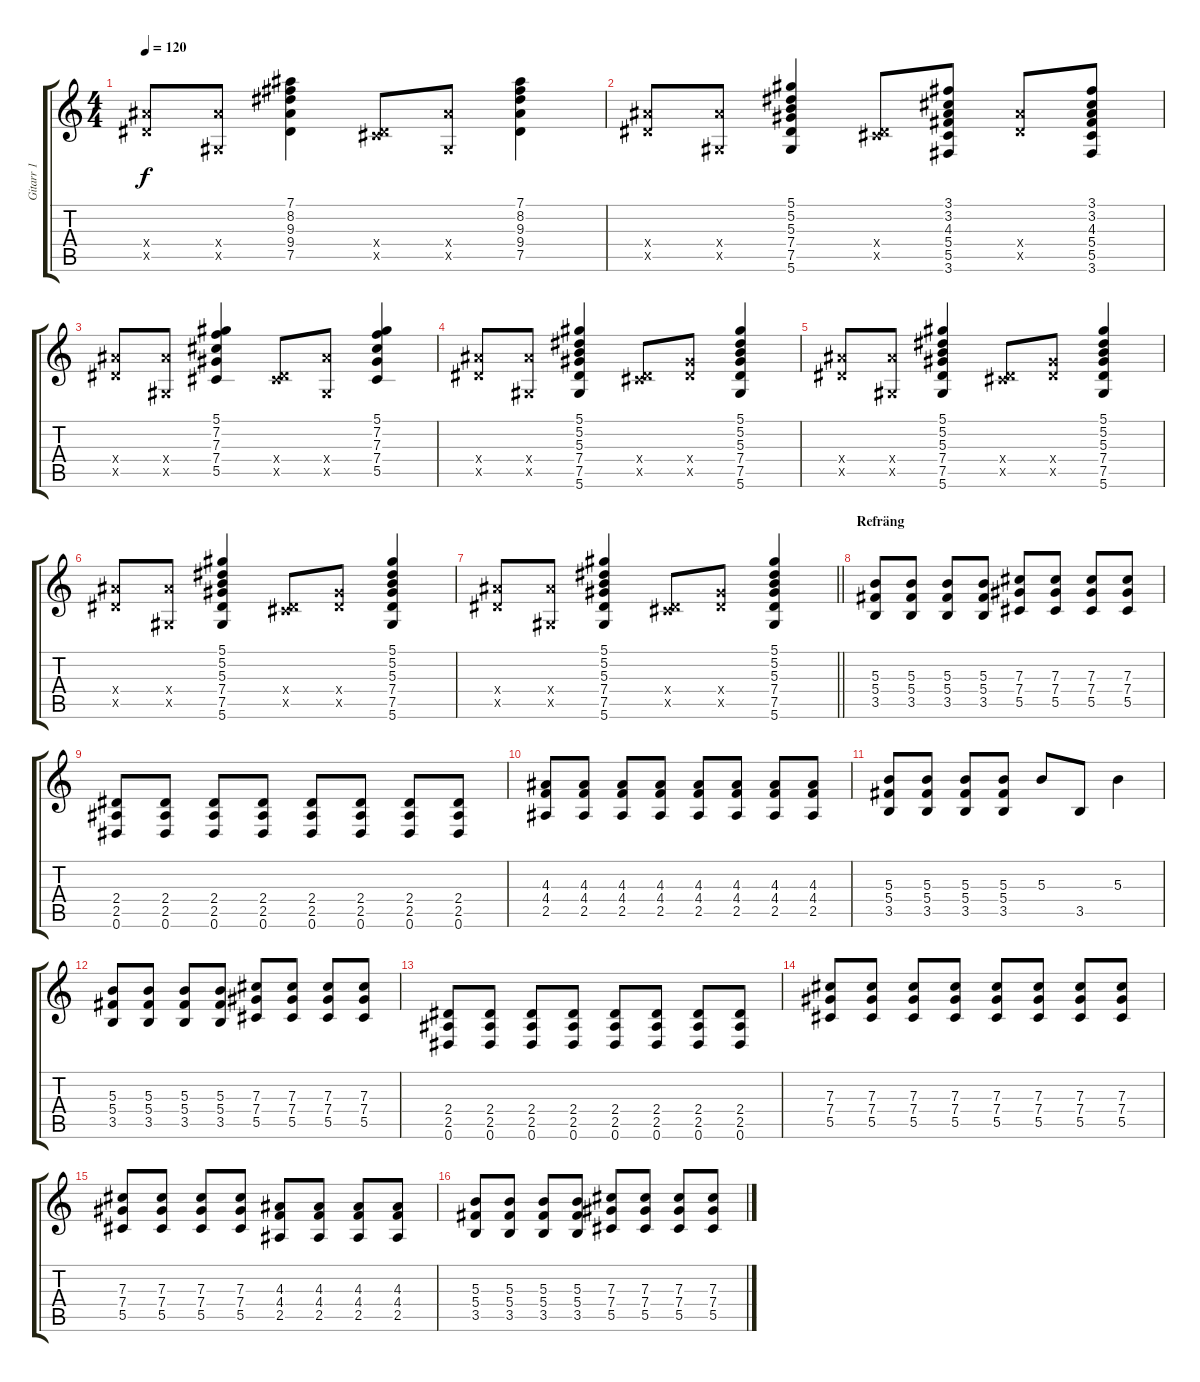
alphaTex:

\track ("Gitarr 1" "Gitarr 1") {instrument acousticguitarsteel}
\staff {score tabs}
\tuning (Eb4 Bb3 Gb3 Db3 Ab2 Eb2) {hide}
\ts (4 4)
\tempo 120
\clef g2
\ks c
(9.4{x} 7.5{x}).8{dy f} (9.4{x} 0.5{x}).8 (7.1 8.2 9.3 9.4 7.5).4 (0.4{x} 7.5{x}).8 (9.4{x} 0.5{x}).8 (7.1 8.2 9.3 9.4 7.5).4 |
(9.4{x} 7.5{x}).8 (9.4{x} 0.5{x}).8 (5.1 5.2 5.3 7.4 7.5 5.6).4 (0.4{x} 7.5{x}).8 (3.1 3.2 4.3 5.4 5.5 3.6).8 (9.4{x} 7.5{x}).8 (3.1 3.2 4.3 5.4 5.5 3.6).8 |
(9.4{x} 7.5{x}).8 (9.4{x} 0.5{x}).8 (5.1 7.2 7.3 7.4 5.5).4 (0.4{x} 7.5{x}).8 (9.4{x} 0.5{x}).8 (5.1 7.2 7.3 7.4 5.5).4 |
(9.4{x} 7.5{x}).8 (9.4{x} 0.5{x}).8 (5.1 5.2 5.3 7.4 7.5 5.6).4 (0.4{x} 7.5{x}).8 (7.4{x} 7.5{x}).8 (5.1 5.2 5.3 7.4 7.5 5.6).4 |
(9.4{x} 7.5{x}).8 (9.4{x} 0.5{x}).8 (5.1 5.2 5.3 7.4 7.5 5.6).4 (0.4{x} 7.5{x}).8 (7.4{x} 7.5{x}).8 (5.1 5.2 5.3 7.4 7.5 5.6).4 |
(9.4{x} 7.5{x}).8 (9.4{x} 0.5{x}).8 (5.1 5.2 5.3 7.4 7.5 5.6).4 (0.4{x} 7.5{x}).8 (7.4{x} 7.5{x}).8 (5.1 5.2 5.3 7.4 7.5 5.6).4 |
\barLineRight lightlight
(9.4{x} 7.5{x}).8 (9.4{x} 0.5{x}).8 (5.1 5.2 5.3 7.4 7.5 5.6).4 (0.4{x} 7.5{x}).8 (7.4{x} 7.5{x}).8 (5.1 5.2 5.3 7.4 7.5 5.6).4 |
\section ("" "Refräng")
(5.3 5.4 3.5).8{instrument overdrivenguitar} (5.3 5.4 3.5).8 (5.3 5.4 3.5).8 (5.3 5.4 3.5).8 (7.3 7.4 5.5).8 (7.3 7.4 5.5).8 (7.3 7.4 5.5).8 (7.3 7.4 5.5).8 |
(2.4 2.5 0.6).8 (2.4 2.5 0.6).8 (2.4 2.5 0.6).8 (2.4 2.5 0.6).8 (2.4 2.5 0.6).8 (2.4 2.5 0.6).8 (2.4 2.5 0.6).8 (2.4 2.5 0.6).8 |
(4.3 4.4 2.5).8 (4.3 4.4 2.5).8 (4.3 4.4 2.5).8 (4.3 4.4 2.5).8 (4.3 4.4 2.5).8 (4.3 4.4 2.5).8 (4.3 4.4 2.5).8 (4.3 4.4 2.5).8 |
(5.3 5.4 3.5).8 (5.3 5.4 3.5).8 (5.3 5.4 3.5).8 (5.3 5.4 3.5).8 5.3.8 3.5.8 5.3.4 |
(5.3 5.4 3.5).8 (5.3 5.4 3.5).8 (5.3 5.4 3.5).8 (5.3 5.4 3.5).8 (7.3 7.4 5.5).8 (7.3 7.4 5.5).8 (7.3 7.4 5.5).8 (7.3 7.4 5.5).8 |
(2.4 2.5 0.6).8 (2.4 2.5 0.6).8 (2.4 2.5 0.6).8 (2.4 2.5 0.6).8 (2.4 2.5 0.6).8 (2.4 2.5 0.6).8 (2.4 2.5 0.6).8 (2.4 2.5 0.6).8 |
(7.3 7.4 5.5).8 (7.3 7.4 5.5).8 (7.3 7.4 5.5).8 (7.3 7.4 5.5).8 (7.3 7.4 5.5).8 (7.3 7.4 5.5).8 (7.3 7.4 5.5).8 (7.3 7.4 5.5).8 |
(7.3 7.4 5.5).8 (7.3 7.4 5.5).8 (7.3 7.4 5.5).8 (7.3 7.4 5.5).8 (4.3 4.4 2.5).8 (4.3 4.4 2.5).8 (4.3 4.4 2.5).8 (4.3 4.4 2.5).8 |
(5.3 5.4 3.5).8 (5.3 5.4 3.5).8 (5.3 5.4 3.5).8 (5.3 5.4 3.5).8 (7.3 7.4 5.5).8 (7.3 7.4 5.5).8 (7.3 7.4 5.5).8 (7.3 7.4 5.5).8
